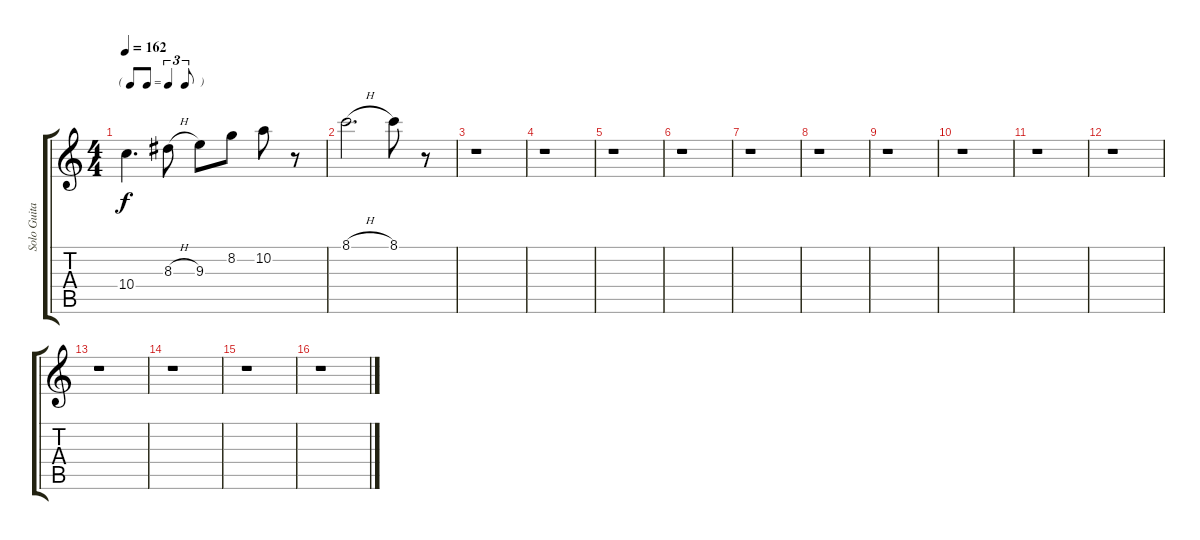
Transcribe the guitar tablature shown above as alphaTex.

\track ("Solo Guitar" "Solo Guita") {instrument distortionguitar}
\staff {score tabs}
\tuning (E4 B3 G3 D3 A2 E2) {hide}
\ts (4 4)
\tf triplet8th
\tempo 162
\clef g2
\ks c
10.4{t}.4{d dy f} 8.3{h}.8 9.3.8 8.2.8 10.2.8 r.8 |
8.1{h}.2{d} 8.1.8 r.8 |
r.1 |
r.1 |
r.1 |
r.1 |
r.1 |
r.1 |
r.1 |
r.1 |
r.1 |
r.1 |
r.1 |
r.1 |
r.1 |
r.1
